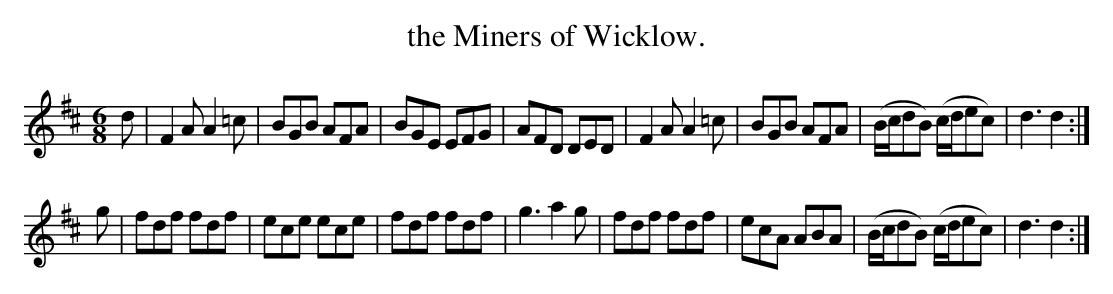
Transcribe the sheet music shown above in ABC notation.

X:1
T:the Miners of Wicklow.
L:1/8
M:6/8
K:D
d|F2A A2=c|BGB AFA|BGE EFG|AFD DED|F2A A2=c|BGB AFA|(B/c/dB) (c/d/ec)|d3 d2:|
g|fdf fdf |ece ece|fdf fdf|g3  a2g|fdf fdf |ecA ABA|(B/c/dB) (c/d/ec)|d3 d2:|
